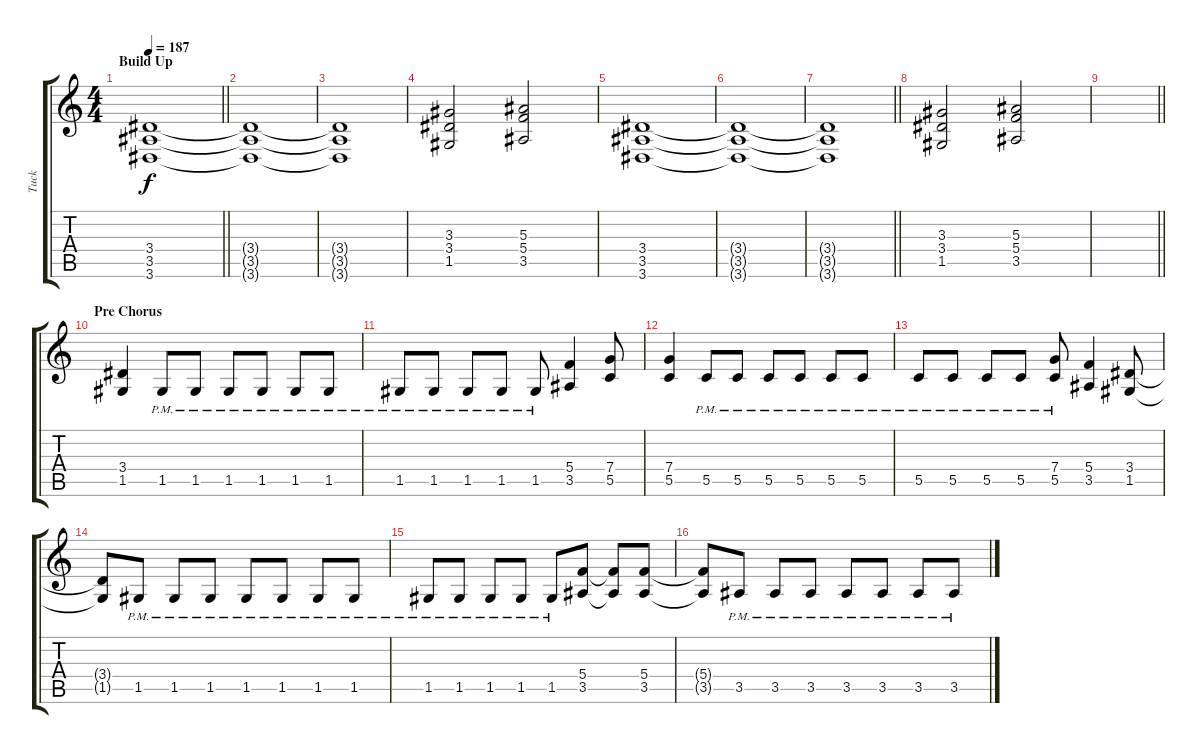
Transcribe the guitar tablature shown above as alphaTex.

\track ("Tuck" "Tuck") {instrument overdrivenguitar}
\staff {score tabs}
\tuning (D4 A3 F3 C3 G2 C2) {hide}
\ts (4 4)
\section ("" "Build Up")
\tempo 187
\clef g2
\barLineRight lightlight
\ks c
(3.4 3.5 3.6).1{dy f} |
(3.4{t} 3.5{t} 3.6{t}).1 |
(3.4{t} 3.5{t} 3.6{t}).1 |
(3.3 3.4 1.5).2 (5.3 5.4 3.5).2 |
(3.4 3.5 3.6).1 |
(3.4{t} 3.5{t} 3.6{t}).1 |
\barLineRight lightlight
(3.4{t} 3.5{t} 3.6{t}).1 |
(3.3 3.4 1.5).2 (5.3 5.4 3.5).2 |
\barLineRight lightlight
|
\section ("" "Pre Chorus")
(3.4 1.5).4 1.5{pm}.8 1.5{pm}.8 1.5{pm}.8 1.5{pm}.8 1.5{pm}.8 1.5{pm}.8 |
1.5{pm}.8 1.5{pm}.8 1.5{pm}.8 1.5{pm}.8 1.5{pm}.8 (5.4 3.5).4 (7.4 5.5).8 |
(7.4 5.5).4 5.5{pm}.8 5.5{pm}.8 5.5{pm}.8 5.5{pm}.8 5.5{pm}.8 5.5{pm}.8 |
5.5{pm}.8 5.5{pm}.8 5.5{pm}.8 5.5{pm}.8 (7.4 5.5{pm}).8 (5.4 3.5).4 (3.4 1.5).8 |
(3.4{t} 1.5{t}).8 1.5{pm}.8 1.5{pm}.8 1.5{pm}.8 1.5{pm}.8 1.5{pm}.8 1.5{pm}.8 1.5{pm}.8 |
1.5{pm}.8 1.5{pm}.8 1.5{pm}.8 1.5{pm}.8 1.5{pm}.8 (5.4 3.5).8 (5.4{t} 3.5{t}).8 (5.4 3.5).8 |
(5.4{t} 3.5{t}).8 3.5{pm}.8 3.5{pm}.8 3.5{pm}.8 3.5{pm}.8 3.5{pm}.8 3.5{pm}.8 3.5{pm}.8
